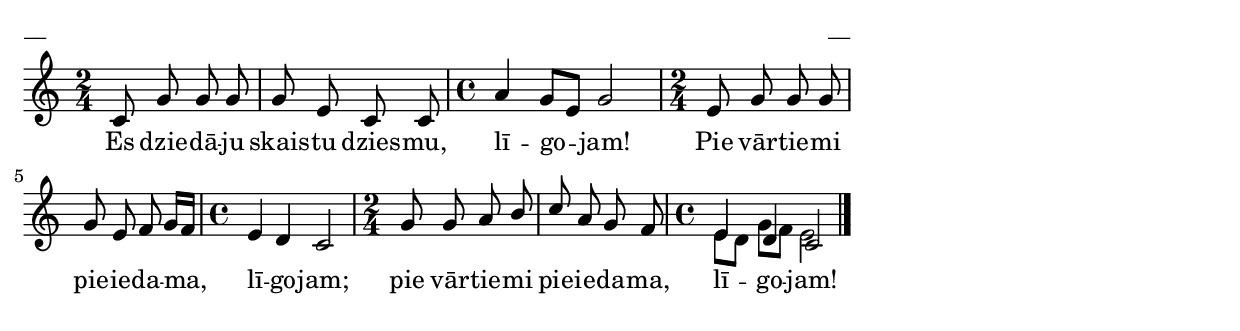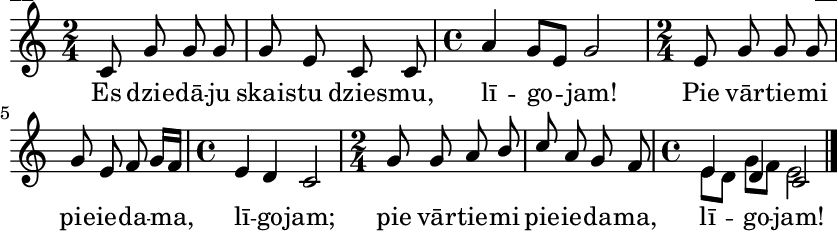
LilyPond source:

\version "2.13.18"
#(ly:set-option 'crop #t)

%\header {
%    title = "Es dziedāju skaistu dziesmu",AA lapas, Jāņi
%}
\paper {
line-width = 14\cm
left-margin = 0.4\cm
between-system-padding = 0.1\cm
between-system-space = 0.1\cm
}
\layout {
indent = #0
ragged-last = ##f
}

voiceA = \relative c' {
\clef "treble"
\key c \major
\time 2/4
c8 g' g g |
g8 e c c |
\time 4/4 
a'4 g8[ e] g2 |
\time 2/4
e8 g g g |
g8 e f g16[ f] |
\time 4/4 
e4 d c2 |
\time 2/4
g'8 g a b |
c8 a g f |
\time 4/4 
e4 d c2 |
\bar "|."
} 


voiceB  = \relative c' {
s2 s2 s1 s2 s2 s1 s2 s2 
\time 4/4
e8[ d] g[ f] e2 |
} 


lyricA = \lyricmode {
Es dzie -- dā -- ju skais -- tu dzies -- mu, lī -- go -- jam! Pie vār -- tie -- mi pie -- ie -- da -- ma, lī -- go -- jam;
pie vār -- tie -- mi pie -- ie -- da -- ma, lī -- go -- jam!
} 

fullScore = <<
\new Staff {
<<
\new Voice = "voiceA" { \voiceOne \autoBeamOff \voiceA }
\new Voice = "voiceB" { \voiceTwo \autoBeamOff \voiceB }
\new Lyrics \lyricsto "voiceA" \lyricA
>>
}
>>

\score {
\fullScore
\header { piece = "__" opus = "__" }
}
\markup { \with-color #(x11-color 'white) \sans \smaller "__" }
\score {
\unfoldRepeats
\fullScore
\midi {
\context { \Staff \remove "Staff_performer" }
\context { \Voice \consists "Staff_performer" }
}
}


